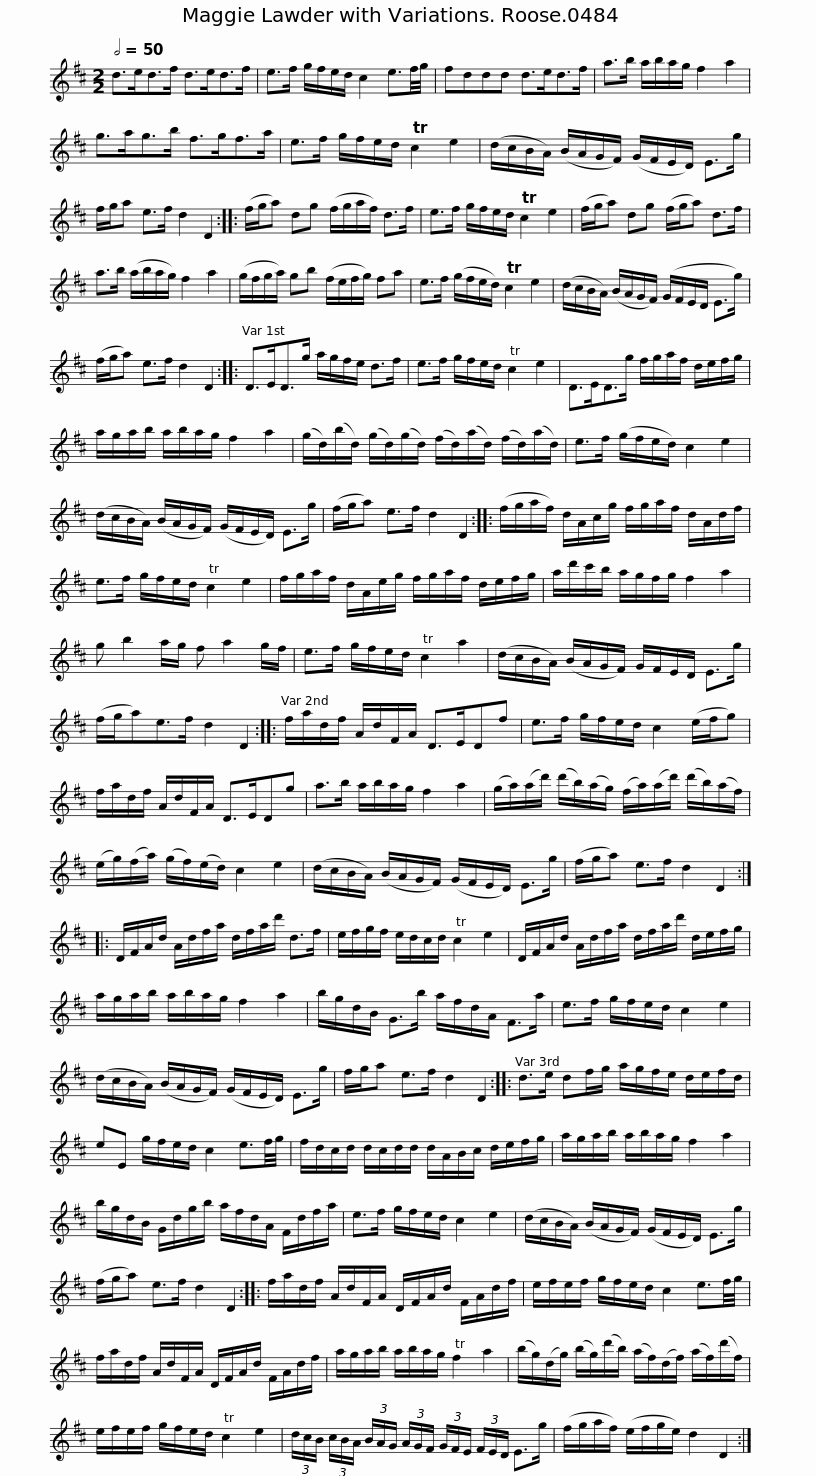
X:1
L:1/8
Q:1/2=50
M:2/2
I:linebreak $
K:D
V:1 treble
V:1
 d>ed>f d>ed>f | e>f g/f/e/d/ c2 e3/2f/4g/4 | fddd d>ed>f | a>b a/b/a/g/ f2 a2 |$ g>ag>b f>gf>a | %5
 e>f g/f/e/d/ Tc2 e2 | (d/c/B/A/) (B/A/G/F/) (G/F/E/D/) E>g | f/g/a e>f d2 D2 ::$ (f/g/a) dg (f/g/a/f/) d>f | e>f g/f/e/d/ Tc2 e2 | %10
 (f/g/a) dg (f/g/a) d>f | a>b (a/b/a/g/) f2 a2 |$ (g/f/g/a/) gb (f/e/f/g/) fa | e>f (g/f/e/d/) Tc2 e2 | (d/c/B/A/) (B/A/G/F/) (G/F/E/D/ E>g) | %15
 (f/g/a) e>f d2 D2 ::$ D>ED>g a/g/f/e/ d>f | e>f g/f/e/d/ Tc2 e2 | D>ED>g f/g/a/f/ d/e/f/g/ | a/g/a/b/ a/b/a/g/ f2 a2 |$ %20
 (g/d/)(b/d/) (g/d/)(g/d/) (f/d/)(a/d/) (f/d/)(a/d/) | e>f (g/f/e/d/) c2 e2 | (d/c/B/A/) (B/A/G/F/) (G/F/E/D/) E>g | (f/g/a) e>f d2 D2 ::$ (f/g/a/f/) d/A/c/g/ f/g/a/f/ d/A/d/f/ | %25
 e>f g/f/e/d/ Tc2 e2 | f/g/a/f/ d/A/e/g/ f/g/a/f/ d/e/f/g/ |$ a/d'/c'/b/ a/g/f/g/ f2 a2 | g b2 a/g/ f a2 g/f/ | e>f g/f/e/d/ Tc2 a2 | %30
 (d/c/B/A/) (B/A/G/F/) G/F/E/D/ E>g |$ (f/g/a)e>f d2 D2 :: f/a/d/f/ A/d/F/A/ D>EDf | e>f g/f/e/d/ c2 (e/f/g) | f/a/d/f/ A/d/F/A/ D>EDg |$ %35
 a>b a/b/a/g/ f2 a2 | (g/a/)(a/d'/) (d'/b/)(a/g/) (f/a/)(a/d'/) (d'/b/)(a/f/) | (e/g/)(f/a/) (g/f/)(e/d/) c2 e2 |$ (d/c/B/A/) (B/A/G/F/) (G/F/E/D/) E>g | (f/g/a) e>f d2 D2 :: %40
 D/F/A/d/ A/d/f/a/ d/f/a/d'/ d>f |$ e/f/g/f/ e/d/c/d/ Tc2 e2 | D/F/A/d/ A/d/f/a/ d/f/a/d'/ d/e/f/g/ | a/g/a/b/ a/b/a/g/ f2 a2 |$ b/g/d/B/ G>b a/f/d/A/ F>a | %45
 e>f g/f/e/d/ c2 e2 | (d/c/B/A/) (B/A/G/F/) (G/F/E/D/) E>g | f/g/a e>f d2 D2 ::$ d>e df/g/ a/g/f/e/ d/e/f/d/ | eE g/f/e/d/ c2 e3/2f/4g/4 | %50
 f/d/c/d/ d/c/d/d/ d/A/B/c/ d/e/f/g/ |$ a/g/a/b/ a/b/a/g/ f2 a2 | b/g/d/B/ G/d/g/b/ a/f/d/A/ F/d/f/a/ | e>f g/f/e/d/ c2 e2 |$ (d/c/B/A/) (B/A/G/F/) (G/F/E/D/) E>g | %55
 (f/g/a) e>f d2 D2 :: f/a/d/f/ A/d/F/A/ D/F/A/d/ F/A/d/f/ |$ e/f/e/f/ g/f/e/d/ c2 e3/2f/4g/4 | f/a/d/f/ A/d/F/A/ D/F/A/d/ F/A/d/f/ | a/g/a/b/ a/b/a/g/ Tf2 a2 |$ %60
 (b/g/)(d/g/) (b/g/)(d'/b/) (a/f/)(d/f/) (a/f/)(d'/f/) | e/f/e/f/ g/f/e/d/ Tc2 e2 | (3d/c/B/ (3c/B/A/ (3B/A/G/ (3A/G/F/ (3G/F/E/ (3F/E/D/ E>g |$ (f/g/a/f/) (e/f/g/e/) d2 D2 :| %64
